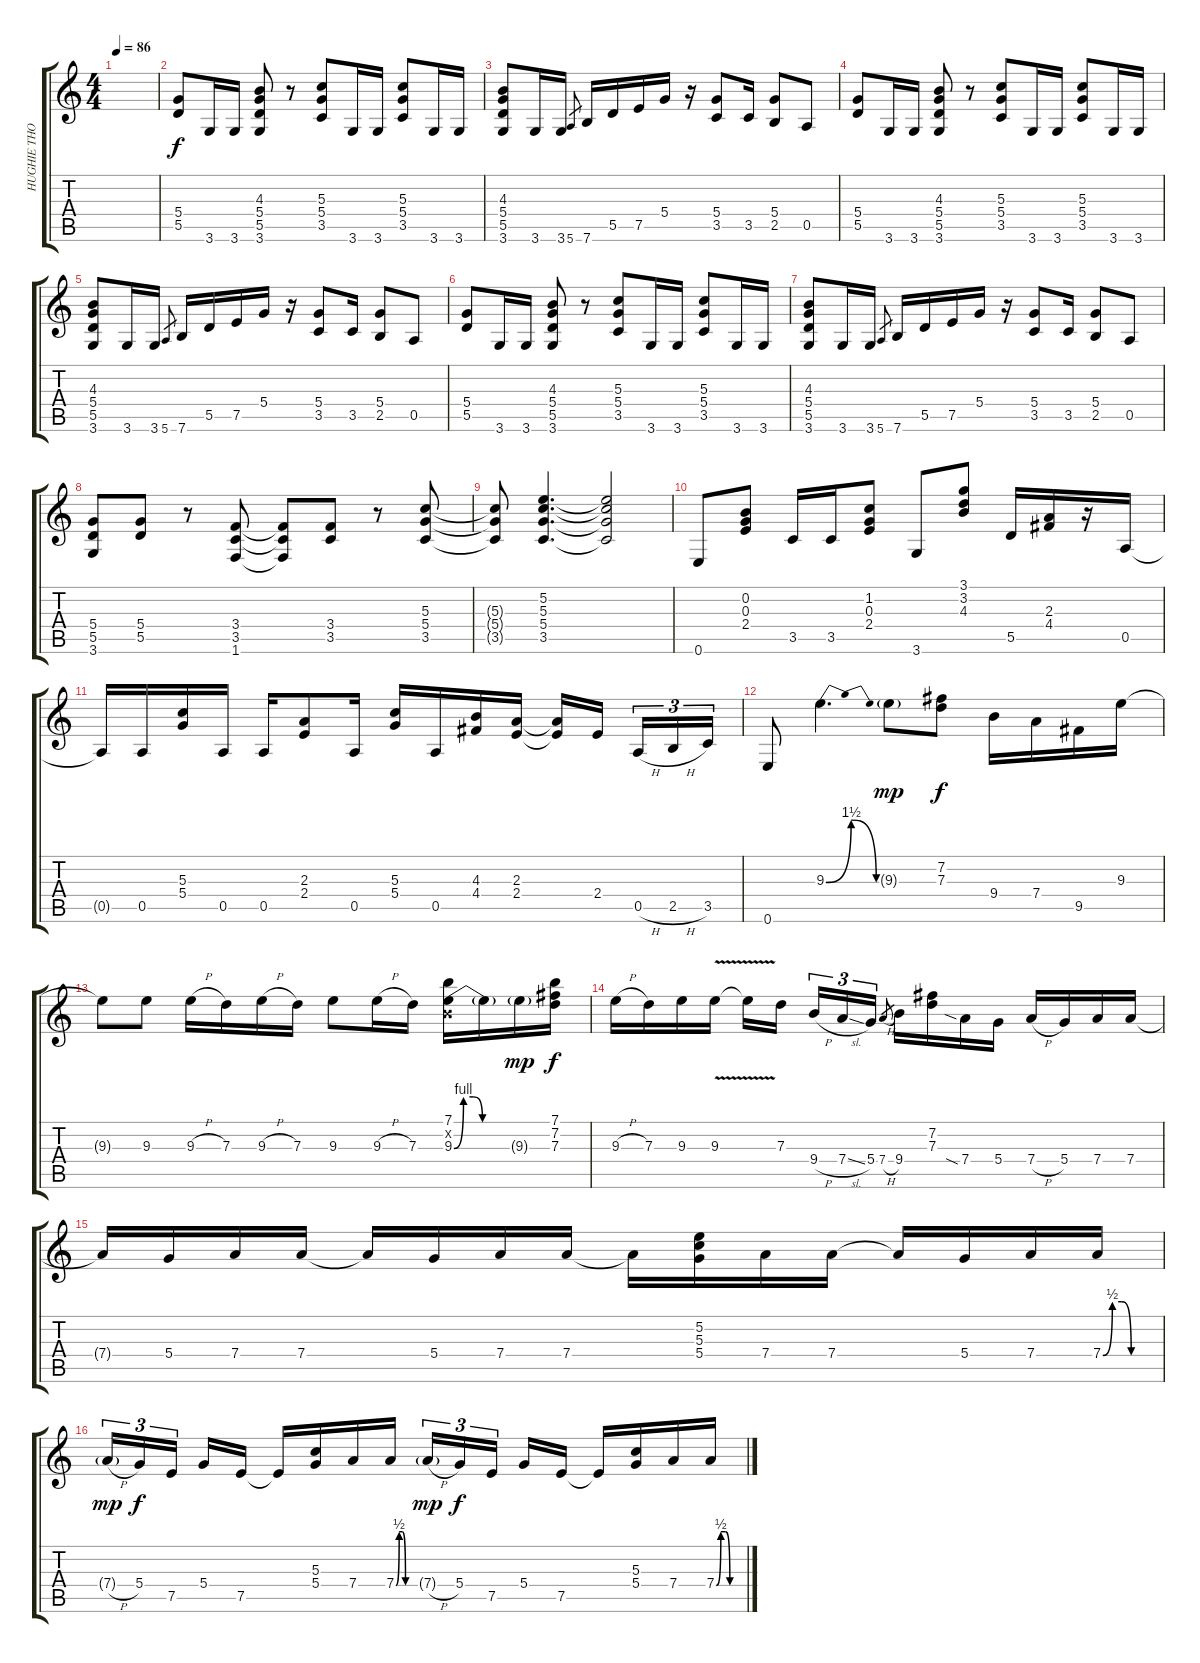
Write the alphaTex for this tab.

\track ("HUGHIE THOMASSON" "HUGHIE THO") {instrument electricguitarclean}
\staff {score tabs}
\tuning (E4 B3 G3 D3 A2 E2) {hide}
\ts (4 4)
\tempo 86
\clef g2
\ks c
|
(5.4 5.5).8 3.6.16 3.6.16 (4.3 5.4 5.5 3.6).8 r.8 (5.3 5.4 3.5).8 3.6.16 3.6.16 (5.3 5.4 3.5).8 3.6.16 3.6.16 |
(4.3 5.4 5.5 3.6).8 3.6.16 3.6.16 5.6.8{gr} 7.6.16 5.5.16 7.5.16 5.4.16 r.16 (5.4 3.5).8 3.5.16 (5.4 2.5).8 0.5.8 |
(5.4 5.5).8 3.6.16 3.6.16 (4.3 5.4 5.5 3.6).8 r.8 (5.3 5.4 3.5).8 3.6.16 3.6.16 (5.3 5.4 3.5).8 3.6.16 3.6.16 |
(4.3 5.4 5.5 3.6).8 3.6.16 3.6.16 5.6.8{gr} 7.6.16 5.5.16 7.5.16 5.4.16 r.16 (5.4 3.5).8 3.5.16 (5.4 2.5).8 0.5.8 |
(5.4 5.5).8 3.6.16 3.6.16 (4.3 5.4 5.5 3.6).8 r.8 (5.3 5.4 3.5).8 3.6.16 3.6.16 (5.3 5.4 3.5).8 3.6.16 3.6.16 |
(4.3 5.4 5.5 3.6).8 3.6.16 3.6.16 5.6.8{gr} 7.6.16 5.5.16 7.5.16 5.4.16 r.16 (5.4 3.5).8 3.5.16 (5.4 2.5).8 0.5.8 |
(5.4 5.5 3.6).8 (5.4 5.5).8 r.8 (3.4 3.5 1.6).8 (3.4{t} 3.5{t} 1.6{t}).8 (3.4 3.5).8 r.8 (5.3 5.4 3.5).8 |
(5.3{t} 5.4{t} 3.5{t}).8 (5.2 5.3 5.4 3.5).4{d} (5.2{t} 5.3{t} 5.4{t} 3.5{t}).2 |
0.6.8 (0.2 0.3 2.4).8 3.5.16 3.5.16 (1.2 0.3 2.4).8 3.6.8 (3.1 3.2 4.3).8 5.5.16 (2.3 4.4).16 r.16 0.5.16 |
0.5{t}.16 0.5.16 (5.3 5.4).16 0.5.16 0.5.16 (2.3 2.4).8 0.5.16 (5.3 5.4).16 0.5.16 (4.3 4.4).16 (2.3 2.4).16 (2.3{t} 2.4{t}).16 2.4.16{beam splitsecondary} 0.5{h}.16{tu (3 2)} 2.5{h}.16{tu (3 2)} 3.5.16{tu (3 2)} |
0.6.8 9.3{be (bendrelease 0 0 10 6 20 6 60 0)}.4{d} 9.3{g}.8{dy mp} (7.2 7.3).8{dy f} 9.4.16 7.4.16 9.5.16 9.3.16 |
9.3{t}.8 9.3.8 9.3{h}.16 7.3.16 9.3{h}.16 7.3.16 9.3.8 9.3{h}.16 7.3.16 (7.1 0.2{x} 9.3{be (custom 0 0 10 4 20 4 30 0 60 0)}).16 9.3{t}.16 9.3{g}.16{dy mp} (7.1 7.2 7.3).16{dy f} |
9.3{h}.16 7.3.16 9.3.16 9.3{v}.16 9.3{t}.16 7.3.16{beam splitsecondary} 9.4{h}.16{tu (3 2)} 7.4{sl}.16{tu (3 2)} 5.4.16{tu (3 2)} 7.4{h}.8{gr} 9.4.16 (7.2 7.3).16 7.4{sia}.16 5.4.16 7.4{h}.16 5.4.16 7.4.16 7.4.16 |
7.4{t}.16 5.4.16 7.4.16 7.4.16 7.4{t}.16 5.4.16 7.4.16 7.4.16 7.4{t}.16 (5.2 5.3 5.4).16 7.4.16 7.4.16 7.4{t}.16 5.4.16 7.4.16 7.4{be (custom 0 0 10 2 20 2 30 0 60 0)}.16 |
7.4{h g}.16{tu (3 2) dy mp} 5.4.16{tu (3 2) dy f} 7.5.16{tu (3 2) beam splitsecondary} 5.4.16 7.5.16 7.5{t}.16 (5.3 5.4).16 7.4.16 7.4{be (custom 0 0 10 2 20 2 30 0 60 0)}.16 7.4{h g}.16{tu (3 2) dy mp} 5.4.16{tu (3 2) dy f} 7.5.16{tu (3 2) beam splitsecondary} 5.4.16 7.5.16 7.5{t}.16 (5.3 5.4).16 7.4.16 7.4{be (custom 0 0 10 2 20 2 30 0 60 0)}.16
